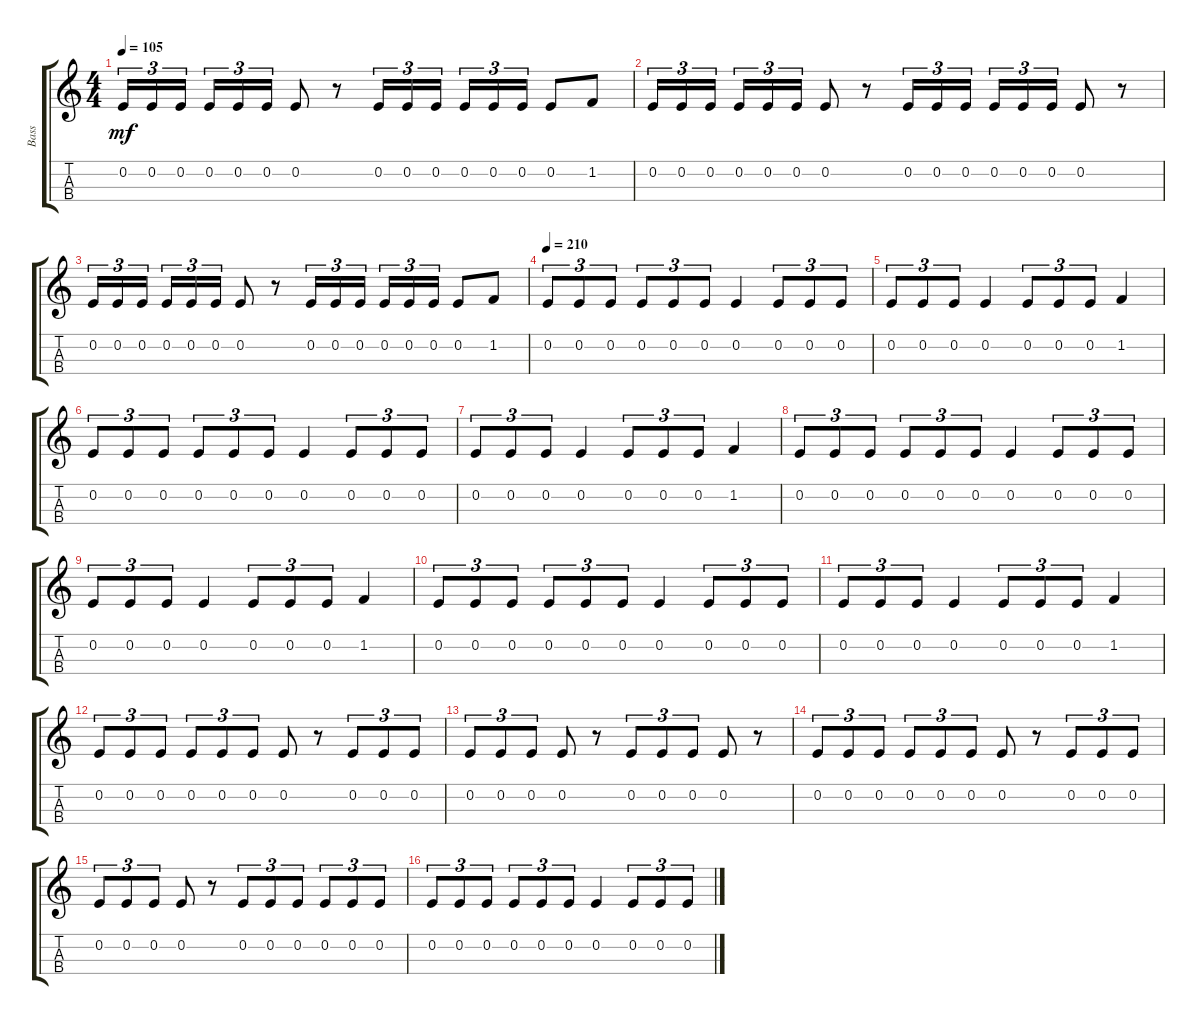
\track ("Bass" "Bass") {instrument acousticguitarnylon}
\staff {score tabs}
\tuning (A3 E3 C3 G3) {hide}
\ts (4 4)
\tempo 105
\clef g2
\ks c
0.2.16{tu (3 2) dy mf} 0.2.16{tu (3 2)} 0.2.16{tu (3 2) beam splitsecondary} 0.2.16{tu (3 2)} 0.2.16{tu (3 2)} 0.2.16{tu (3 2)} 0.2.8 r.8 0.2.16{tu (3 2)} 0.2.16{tu (3 2)} 0.2.16{tu (3 2) beam splitsecondary} 0.2.16{tu (3 2)} 0.2.16{tu (3 2)} 0.2.16{tu (3 2)} 0.2.8 1.2.8 |
0.2.16{tu (3 2)} 0.2.16{tu (3 2)} 0.2.16{tu (3 2) beam splitsecondary} 0.2.16{tu (3 2)} 0.2.16{tu (3 2)} 0.2.16{tu (3 2)} 0.2.8 r.8 0.2.16{tu (3 2)} 0.2.16{tu (3 2)} 0.2.16{tu (3 2) beam splitsecondary} 0.2.16{tu (3 2)} 0.2.16{tu (3 2)} 0.2.16{tu (3 2)} 0.2.8 r.8 |
0.2.16{tu (3 2)} 0.2.16{tu (3 2)} 0.2.16{tu (3 2) beam splitsecondary} 0.2.16{tu (3 2)} 0.2.16{tu (3 2)} 0.2.16{tu (3 2)} 0.2.8 r.8 0.2.16{tu (3 2)} 0.2.16{tu (3 2)} 0.2.16{tu (3 2) beam splitsecondary} 0.2.16{tu (3 2)} 0.2.16{tu (3 2)} 0.2.16{tu (3 2)} 0.2.8 1.2.8 |
\tempo 210
0.2.8{tu (3 2)} 0.2.8{tu (3 2)} 0.2.8{tu (3 2)} 0.2.8{tu (3 2)} 0.2.8{tu (3 2)} 0.2.8{tu (3 2)} 0.2.4 0.2.8{tu (3 2)} 0.2.8{tu (3 2)} 0.2.8{tu (3 2)} |
0.2.8{tu (3 2)} 0.2.8{tu (3 2)} 0.2.8{tu (3 2)} 0.2.4 0.2.8{tu (3 2)} 0.2.8{tu (3 2)} 0.2.8{tu (3 2)} 1.2.4 |
0.2.8{tu (3 2)} 0.2.8{tu (3 2)} 0.2.8{tu (3 2)} 0.2.8{tu (3 2)} 0.2.8{tu (3 2)} 0.2.8{tu (3 2)} 0.2.4 0.2.8{tu (3 2)} 0.2.8{tu (3 2)} 0.2.8{tu (3 2)} |
0.2.8{tu (3 2)} 0.2.8{tu (3 2)} 0.2.8{tu (3 2)} 0.2.4 0.2.8{tu (3 2)} 0.2.8{tu (3 2)} 0.2.8{tu (3 2)} 1.2.4 |
0.2.8{tu (3 2)} 0.2.8{tu (3 2)} 0.2.8{tu (3 2)} 0.2.8{tu (3 2)} 0.2.8{tu (3 2)} 0.2.8{tu (3 2)} 0.2.4 0.2.8{tu (3 2)} 0.2.8{tu (3 2)} 0.2.8{tu (3 2)} |
0.2.8{tu (3 2)} 0.2.8{tu (3 2)} 0.2.8{tu (3 2)} 0.2.4 0.2.8{tu (3 2)} 0.2.8{tu (3 2)} 0.2.8{tu (3 2)} 1.2.4 |
0.2.8{tu (3 2)} 0.2.8{tu (3 2)} 0.2.8{tu (3 2)} 0.2.8{tu (3 2)} 0.2.8{tu (3 2)} 0.2.8{tu (3 2)} 0.2.4 0.2.8{tu (3 2)} 0.2.8{tu (3 2)} 0.2.8{tu (3 2)} |
0.2.8{tu (3 2)} 0.2.8{tu (3 2)} 0.2.8{tu (3 2)} 0.2.4 0.2.8{tu (3 2)} 0.2.8{tu (3 2)} 0.2.8{tu (3 2)} 1.2.4 |
0.2.8{tu (3 2)} 0.2.8{tu (3 2)} 0.2.8{tu (3 2)} 0.2.8{tu (3 2)} 0.2.8{tu (3 2)} 0.2.8{tu (3 2)} 0.2.8 r.8 0.2.8{tu (3 2)} 0.2.8{tu (3 2)} 0.2.8{tu (3 2)} |
0.2.8{tu (3 2)} 0.2.8{tu (3 2)} 0.2.8{tu (3 2)} 0.2.8 r.8 0.2.8{tu (3 2)} 0.2.8{tu (3 2)} 0.2.8{tu (3 2)} 0.2.8 r.8 |
0.2.8{tu (3 2)} 0.2.8{tu (3 2)} 0.2.8{tu (3 2)} 0.2.8{tu (3 2)} 0.2.8{tu (3 2)} 0.2.8{tu (3 2)} 0.2.8 r.8 0.2.8{tu (3 2)} 0.2.8{tu (3 2)} 0.2.8{tu (3 2)} |
0.2.8{tu (3 2)} 0.2.8{tu (3 2)} 0.2.8{tu (3 2)} 0.2.8 r.8 0.2.8{tu (3 2)} 0.2.8{tu (3 2)} 0.2.8{tu (3 2)} 0.2.8{tu (3 2)} 0.2.8{tu (3 2)} 0.2.8{tu (3 2)} |
0.2.8{tu (3 2)} 0.2.8{tu (3 2)} 0.2.8{tu (3 2)} 0.2.8{tu (3 2)} 0.2.8{tu (3 2)} 0.2.8{tu (3 2)} 0.2.4 0.2.8{tu (3 2)} 0.2.8{tu (3 2)} 0.2.8{tu (3 2)}
